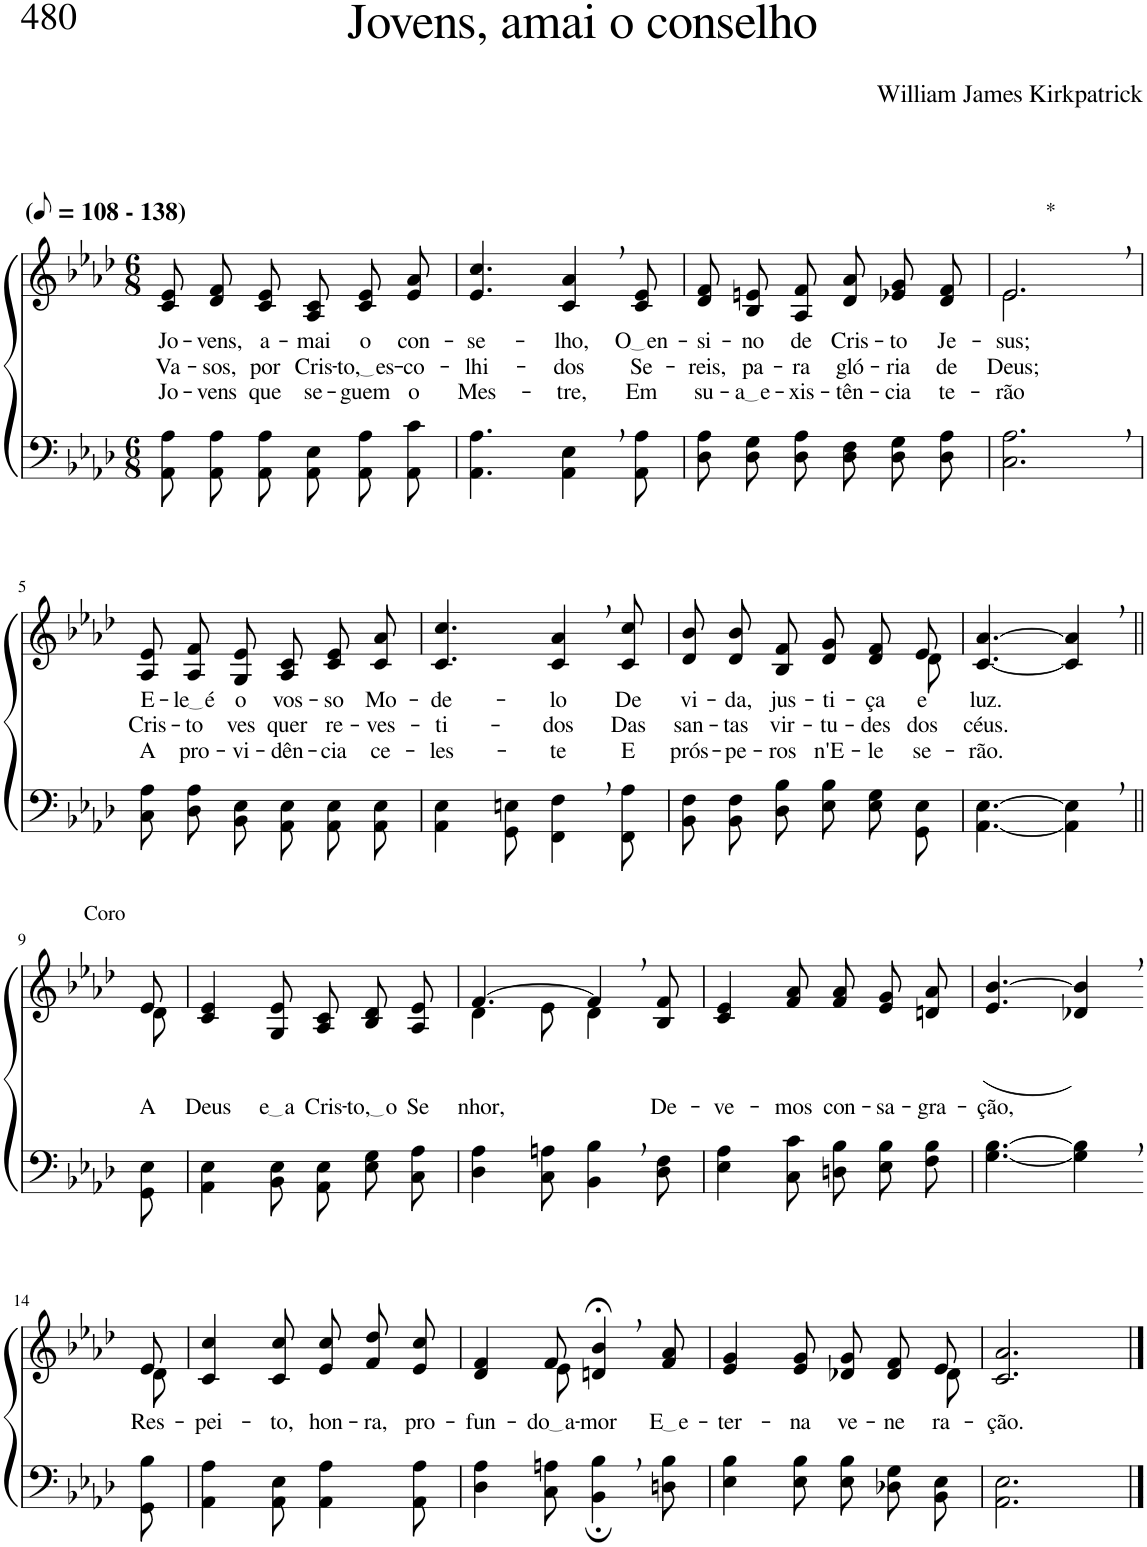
**kern	**kern	**text	**text	**text
*part2	*part1	*part1	*part1	*part1
*staff2	*staff1	*staff1	*staff1	*staff1
*I"Parte III e IV	*I"Parte I e II	*	*	*
*clefF4	*clefG2	*	*	*
*Trd-1c-2	*Trd-1c-2	*	*	*
*k[b-e-a-d-]	*k[b-e-a-d-]	*	*	*
*M6/8	*M6/8	*	*	*
*MM54	*MM54	*	*	*
=1	=1	=1	=1	=1
!	!LO:TX:a:B:t=(	!	!	!
!	!LO:TX:a:B:t=- 138)	!	!	!
!	!	!LO:LY:b	!LO:LY:b	!LO:LY:b
8AA-\ 8A-\L	8c/ 8e-/L	Jo-	Va-	Jo-
!	!	!LO:LY:b	!LO:LY:b	!LO:LY:b
8AA-\ 8A-\	8d-/ 8f/	-vens,	-sos,	-vens
!	!	!LO:LY:b	!LO:LY:b	!LO:LY:b
8AA-\ 8A-\J	8c/ 8e-/J	a-	por	que
!	!	!LO:LY:b	!LO:LY:b	!LO:LY:b
8AA-\ 8E-\L	8A-/ 8c/L	-mai	Cris-	se-
!	!	!LO:LY:b	!LO:LY:b	!LO:LY:b
8AA-\ 8A-\	8c/ 8e-/	o	to, es	-guem
!	!	!LO:LY:b	!LO:LY:b	!LO:LY:b
8AA-\ 8c\J	8e-/ 8a-/J	con-	-co-	o
=2	=2	=2	=2	=2
!	!	!LO:LY:b	!LO:LY:b	!LO:LY:b
4.AA-\ 4.A-\	4.e-/ 4.cc/	-se-	-lhi-	Mes-
!	!	!LO:LY:b	!LO:LY:b	!LO:LY:b
4AA-\, 4E-\,	4c/, 4a-/,	-lho,	-dos	-tre,
!	!	!LO:LY:b	!LO:LY:b	!LO:LY:b
8AA-\ 8A-\	8c/ 8e-/	O en	Se-	Em
=3	=3	=3	=3	=3
!	!	!LO:LY:b	!LO:LY:b	!LO:LY:b
8D-\ 8A-\L	8d-/ 8f/L	-si-	-reis,	su-
!	!	!LO:LY:b	!LO:LY:b	!LO:LY:b
8D-\ 8G\	8B-/ 8en/	-no	pa-	a e
!	!	!LO:LY:b	!LO:LY:b	!LO:LY:b
8D-\ 8A-\J	8A-/ 8f/J	de	-ra	-xis-
!	!	!LO:LY:b	!LO:LY:b	!LO:LY:b
8D-\ 8F\L	8d-/ 8a-/L	Cris-	gló-	-tên-
!	!	!LO:LY:b	!LO:LY:b	!LO:LY:b
8D-\ 8G\	8e-X/ 8g/	-to	-ria	-cia
!	!	!LO:LY:b	!LO:LY:b	!LO:LY:b
8D-\ 8A-\J	8d-/ 8f/J	Je-	de	te-
=4	=4	=4	=4	=4
!	!LO:TX:a:t=*	!	!	!
!	!	!LO:LY:b	!LO:LY:b	!LO:LY:b
*	*^	*	*	*
2.C\, 2.A-\,	2.e-,\	2.e-/	-sus;	Deus;	-rão
!!LO:LB:g=z
=5	=5	=5	=5	=5	=5
!	!	!	!LO:LY:b	!LO:LY:b	!LO:LY:b
*	*v	*v	*	*	*
8C\ 8A-\L	8A-/ 8e-/L	E-	Cris-	A
!	!	!LO:LY:b	!LO:LY:b	!LO:LY:b
8D-\ 8A-\	8A-/ 8f/	le é	-to	pro-
!	!	!LO:LY:b	!LO:LY:b	!LO:LY:b
8BB-\ 8E-\J	8G/ 8e-/J	o	ves	-vi-
!	!	!LO:LY:b	!LO:LY:b	!LO:LY:b
8AA-/ 8E-/L	8A-/ 8c/L	vos-	quer	-dên-
!	!	!LO:LY:b	!LO:LY:b	!LO:LY:b
8AA-/ 8E-/	8c/ 8e-/	-so	re-	-cia
!	!	!LO:LY:b	!LO:LY:b	!LO:LY:b
8AA-/ 8E-/J	8c/ 8a-/J	Mo-	-ves-	ce-
=6	=6	=6	=6	=6
!	!	!LO:LY:b	!LO:LY:b	!LO:LY:b
4AA-\ 4E-\	4.c/ 4.cc/	-de-	-ti-	-les-
8GG\ 8En\	.	.	.	.
!	!	!LO:LY:b	!LO:LY:b	!LO:LY:b
4FF\, 4F\,	4c/, 4a-/,	-lo	-dos	-te
!	!	!LO:LY:b	!LO:LY:b	!LO:LY:b
8FF\ 8A-\	8c/ 8cc/	De	Das	E
=7	=7	=7	=7	=7
!	!	!LO:LY:b	!LO:LY:b	!LO:LY:b
*	*^	*	*	*
8BB-\ 8F\L	8d-/ 8b-/L	8ryy	vi-	san-	prós-
!	!	!	!LO:LY:b	!LO:LY:b	!LO:LY:b
*	*v	*v	*	*	*
8BB-\ 8F\	8d-/ 8b-/	-da,	-tas	-pe-
!	!	!LO:LY:b	!LO:LY:b	!LO:LY:b
8D-\ 8B-\J	8B-/ 8f/J	jus-	vir-	-ros
!	!	!LO:LY:b	!LO:LY:b	!LO:LY:b
8E-\ 8B-\L	8d-/ 8g/L	-ti-	-tu-	n'E-
!	!	!LO:LY:b	!LO:LY:b	!LO:LY:b
8E-\ 8G\	8d-/ 8f/	-ça	-des	-le
*	*^	*	*	*
!	!	!	!LO:LY:b	!LO:LY:b	!LO:LY:b
8GG\ 8E-\J	8e-/J	8d-\	e	dos	se-
=8	=8	=8	=8	=8	=8
!	!	!	!LO:LY:b	!LO:LY:b	!LO:LY:b
*	*v	*v	*	*	*
[4.AA-\ [4.E-\	[4.c/ [4.a-/	luz.	céus.	-rão.
4AA-\], 4E-\],	4c/], 4a-/],	.	.	.
!!LO:LB:g=z
=9||	=9||	=9||	=9||	=9||
*	*^	*	*	*
!	!LO:TX:a:t=Coro	!	!	!	!
!	!	!	!LO:LY:b	!	!
8GG\ 8E-\	8e-/	8d-\	A	.	.
=10	=10	=10	=10	=10	=10
!	!	!	!LO:LY:b	!	!
*	*v	*v	*	*	*
4AA-\ 4E-\	4c/ 4e-/	Deus	.	.
!	!	!LO:LY:b	!	!
8BB-\ 8E-\	8G/ 8e-/	e a	.	.
!	!	!LO:LY:b	!	!
8AA-\ 8E-\L	8A-/ 8c/L	Cris-	.	.
!	!	!LO:LY:b	!	!
8E-\ 8G\	8B-/ 8d-/	to, o	.	.
!	!	!LO:LY:b	!	!
8C\ 8A-\J	8A-/ 8e-/J	Se-	.	.
=11	=11	=11	=11	=11
*	*^	*	*	*
!	!	!	!LO:LY:b	!	!
4D-\ 4A-\	[4.f/	4d-\	-nhor,	.	.
8C\ 8An\	.	8e-\	.	.	.
4BB-\, 4B-\,	4f,/]	4d-\	.	.	.
!	!	!	!LO:LY:b	!	!
8D-\ 8F\	8B-/ 8f/	8ryy	De-	.	.
=12	=12	=12	=12	=12	=12
!	!	!	!LO:LY:b	!	!
*	*v	*v	*	*	*
4E-\ 4A-\	4c/ 4e-/	-ve-	.	.
!	!	!LO:LY:b	!	!
8C\ 8c\	8f/ 8a-/	-mos	.	.
!	!	!LO:LY:b	!	!
8Dn\ 8B-\L	8f/ 8a-/L	con-	.	.
!	!	!LO:LY:b	!	!
8E-\ 8B-\	8e-/ 8g/	-sa-	.	.
!	!	!LO:LY:b	!	!
8F\ 8B-\J	8dn/ 8a-/J	-gra-	.	.
=13	=13	=13	=13	=13
!	!	!LO:LY:b	!	!
[4.G\ [4.B-\	(4.e-/ [4.b-/	-ção,	.	.
4G\], 4B-\],	4d-X/, 4b-/],)	.	.	.
!!LO:LB:g=z
=14-	=14-	=14-	=14-	=14-
*	*^	*	*	*
!	!	!	!LO:LY:b	!	!
8GG\ 8B-\	8e-/	8d-\	Res-	.	.
=15	=15	=15	=15	=15	=15
!	!	!	!LO:LY:b	!	!
*	*v	*v	*	*	*
4AA-\ 4A-\	4c/ 4cc/	-pei-	.	.
!	!	!LO:LY:b	!	!
8AA-\ 8E-\	8c/ 8cc/	-to,	.	.
!	!	!LO:LY:b	!	!
4AA-\ 4A-\	8e-/ 8cc/L	hon-	.	.
!	!	!LO:LY:b	!	!
.	8f/ 8dd-/	-ra,	.	.
!	!	!LO:LY:b	!	!
8AA-\ 8A-\	8e-/ 8cc/J	pro-	.	.
=16	=16	=16	=16	=16
!	!	!LO:LY:b	!	!
*	*^	*	*	*
4D-\ 4A-\	4d-/ 4f/	4ryy	-fun-	.	.
!	!	!	!LO:LY:b	!	!
8C\ 8An\	8f/	8e-\	do a	.	.
!	!	!	!LO:LY:b	!	!
4BB-\;, 4B-\;,	4dn/;<, 4b-/;<,	4.ryy	-mor	.	.
!	!	!	!LO:LY:b	!	!
8Dn\ 8B-\	8f/ 8a-/	.	E e	.	.
=17	=17	=17	=17	=17	=17
!	!	!	!LO:LY:b	!	!
4E-\ 4B-\	4e-/ 4g/	8ryy	-ter-	.	.
!	!	!	!LO:LY:b	!	!
*	*v	*v	*	*	*
8E-\ 8B-\	8e-/ 8g/	-na	.	.
!	!	!LO:LY:b	!	!
8E-\ 8B-\L	8d-X/ 8g/L	ve-	.	.
!	!	!LO:LY:b	!	!
8D-X\ 8G\	8d-/ 8f/	-ne-	.	.
*	*^	*	*	*
!	!	!	!LO:LY:b	!	!
8BB-\ 8E-\J	8e-/J	8d-\	-ra-	.	.
=18	=18	=18	=18	=18	=18
!	!	!	!LO:LY:b	!	!
*	*v	*v	*	*	*
2.AA-\ 2.E-\	2.c/ 2.a-/	-ção.	.	.
==	==	==	==	==
*-	*-	*-	*-	*-
